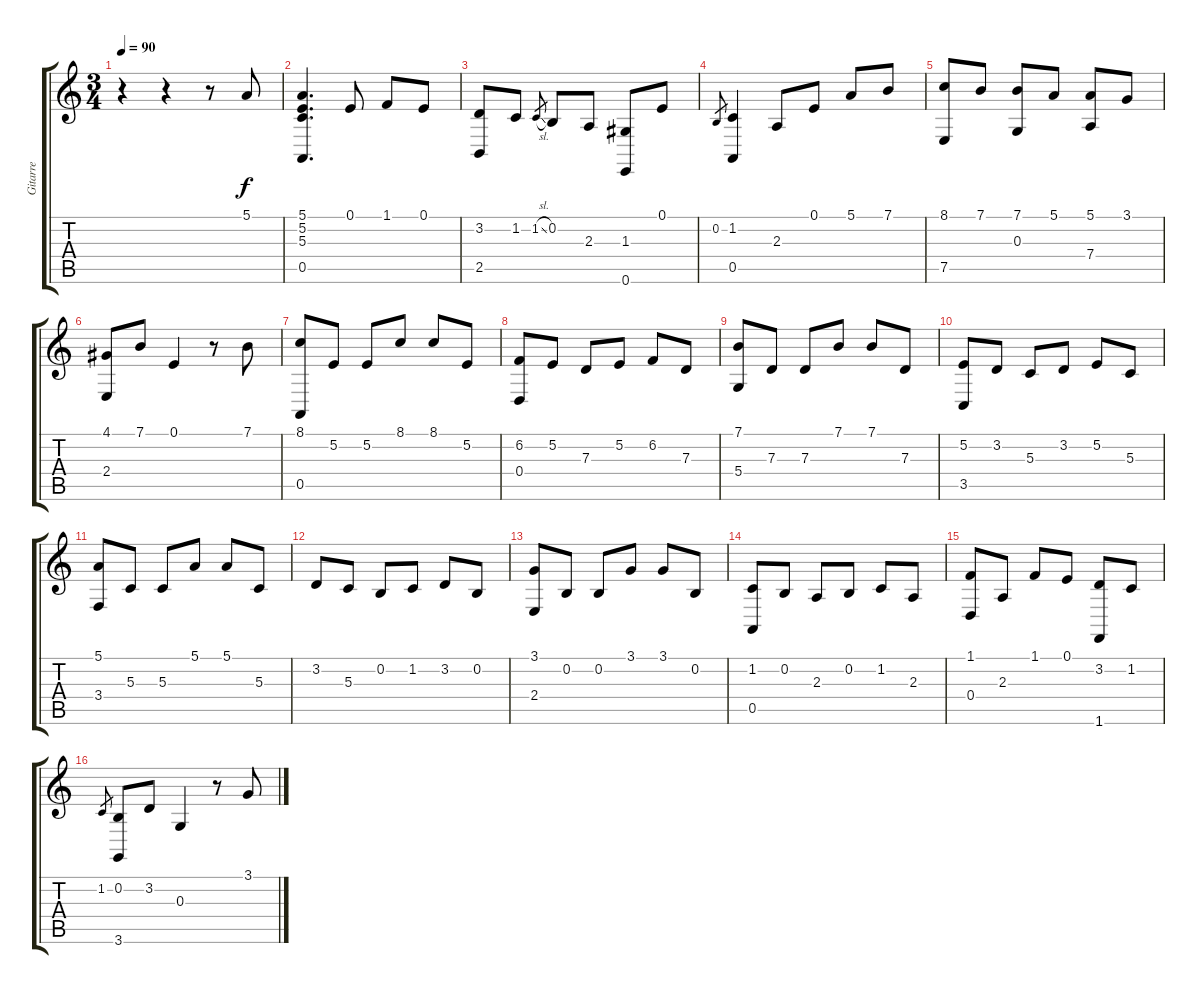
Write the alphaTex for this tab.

\track ("Gitarre" "Gitarre") {instrument electricpiano1}
\staff {score tabs}
\tuning (E4 B3 G3 D3 A2 E2) {hide}
\ts (3 4)
\tempo 90
\clef g2
\ks c
r.4{dy f instrument electricpiano1} r.4 r.8 5.1.8 |
(5.1 5.2 5.3 0.5).4{d} 0.1.8 1.1.8 0.1.8 |
(3.2 2.5).8 1.2.8 1.2{sl}.8{gr} 0.2.8 2.3.8 (1.3 0.6).8 0.1.8 |
0.2.8{gr} (1.2 0.5).4 2.3.8 0.1.8 5.1.8 7.1.8 |
(8.1 7.5).8 7.1.8 (7.1 0.3).8 5.1.8 (5.1 7.4).8 3.1.8 |
(4.1 2.4).8 7.1.8 0.1.4 r.8 7.1.8 |
(8.1 0.5).8 5.2.8 5.2.8 8.1.8 8.1.8 5.2.8 |
(6.2 0.4).8 5.2.8 7.3.8 5.2.8 6.2.8 7.3.8 |
(7.1 5.4).8 7.3.8 7.3.8 7.1.8 7.1.8 7.3.8 |
(5.2 3.5).8 3.2.8 5.3.8 3.2.8 5.2.8 5.3.8 |
(5.1 3.4).8 5.3.8 5.3.8 5.1.8 5.1.8 5.3.8 |
3.2.8 5.3.8 0.2.8 1.2.8 3.2.8 0.2.8 |
(3.1 2.4).8 0.2.8 0.2.8 3.1.8 3.1.8 0.2.8 |
(1.2 0.5).8 0.2.8 2.3.8 0.2.8 1.2.8 2.3.8 |
(1.1 0.4).8 2.3.8 1.1.8 0.1.8 (3.2 1.6).8 1.2.8 |
1.2.8{gr} (0.2 3.6).8 3.2.8 0.3.4 r.8 3.1.8
